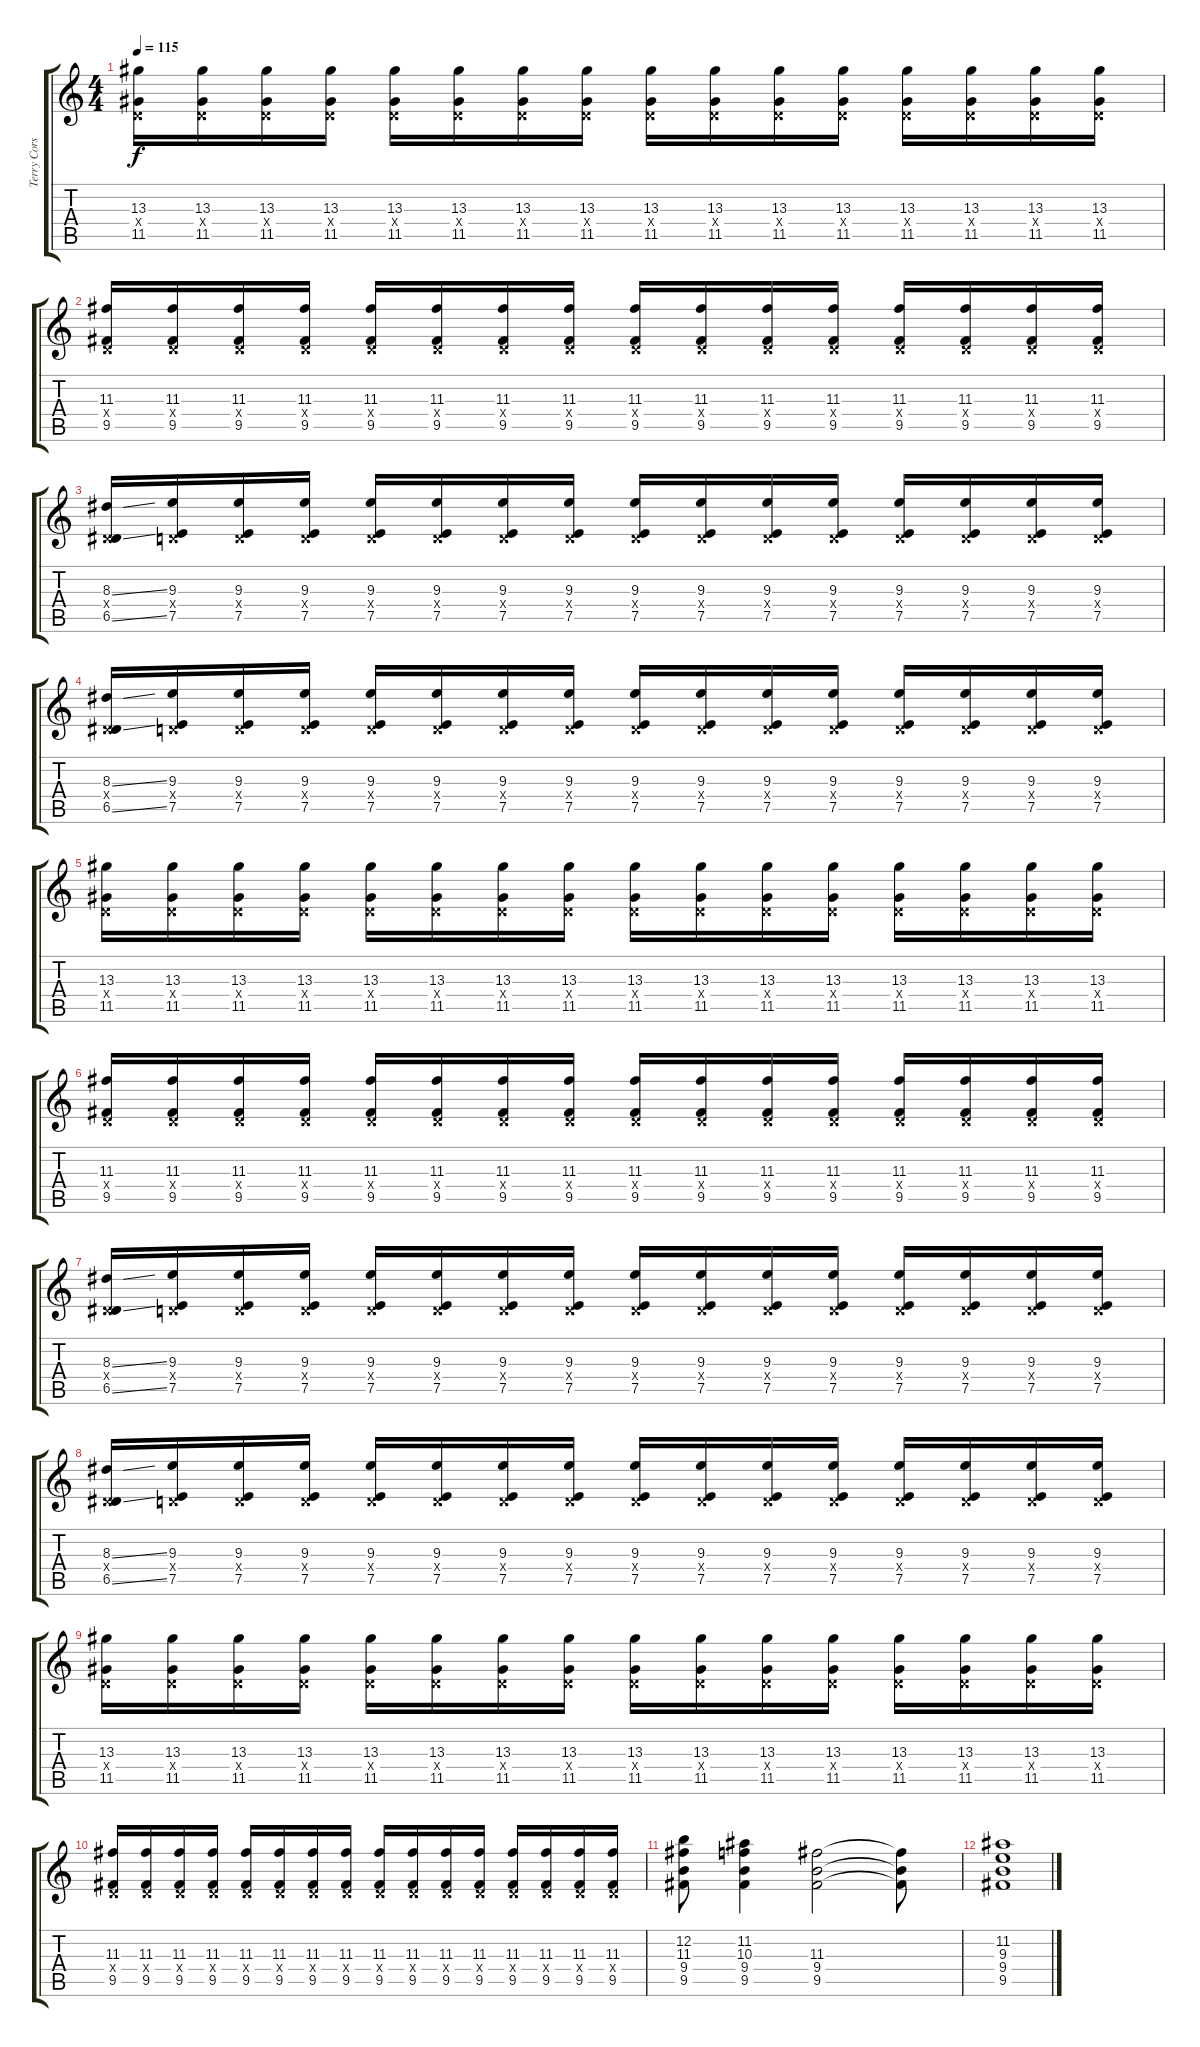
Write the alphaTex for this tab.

\track ("Terry Corso" "Terry Cors") {instrument overdrivenguitar}
\staff {score tabs}
\tuning (E4 B3 G3 D3 A2 E2) {hide}
\ts (4 4)
\tempo 115
\clef g2
\ks c
(13.3 0.4{x} 11.5).16{dy f} (13.3 0.4{x} 11.5).16 (13.3 0.4{x} 11.5).16 (13.3 0.4{x} 11.5).16 (13.3 0.4{x} 11.5).16 (13.3 0.4{x} 11.5).16 (13.3 0.4{x} 11.5).16 (13.3 0.4{x} 11.5).16 (13.3 0.4{x} 11.5).16 (13.3 0.4{x} 11.5).16 (13.3 0.4{x} 11.5).16 (13.3 0.4{x} 11.5).16 (13.3 0.4{x} 11.5).16 (13.3 0.4{x} 11.5).16 (13.3 0.4{x} 11.5).16 (13.3 0.4{x} 11.5).16 |
(11.3 0.4{x} 9.5).16 (11.3 0.4{x} 9.5).16 (11.3 0.4{x} 9.5).16 (11.3 0.4{x} 9.5).16 (11.3 0.4{x} 9.5).16 (11.3 0.4{x} 9.5).16 (11.3 0.4{x} 9.5).16 (11.3 0.4{x} 9.5).16 (11.3 0.4{x} 9.5).16 (11.3 0.4{x} 9.5).16 (11.3 0.4{x} 9.5).16 (11.3 0.4{x} 9.5).16 (11.3 0.4{x} 9.5).16 (11.3 0.4{x} 9.5).16 (11.3 0.4{x} 9.5).16 (11.3 0.4{x} 9.5).16 |
(8.3{ss} 0.4{x} 6.5{ss}).16 (9.3 0.4{x} 7.5).16 (9.3 0.4{x} 7.5).16 (9.3 0.4{x} 7.5).16 (9.3 0.4{x} 7.5).16 (9.3 0.4{x} 7.5).16 (9.3 0.4{x} 7.5).16 (9.3 0.4{x} 7.5).16 (9.3 0.4{x} 7.5).16 (9.3 0.4{x} 7.5).16 (9.3 0.4{x} 7.5).16 (9.3 0.4{x} 7.5).16 (9.3 0.4{x} 7.5).16 (9.3 0.4{x} 7.5).16 (9.3 0.4{x} 7.5).16 (9.3 0.4{x} 7.5).16 |
(8.3{ss} 0.4{x} 6.5{ss}).16 (9.3 0.4{x} 7.5).16 (9.3 0.4{x} 7.5).16 (9.3 0.4{x} 7.5).16 (9.3 0.4{x} 7.5).16 (9.3 0.4{x} 7.5).16 (9.3 0.4{x} 7.5).16 (9.3 0.4{x} 7.5).16 (9.3 0.4{x} 7.5).16 (9.3 0.4{x} 7.5).16 (9.3 0.4{x} 7.5).16 (9.3 0.4{x} 7.5).16 (9.3 0.4{x} 7.5).16 (9.3 0.4{x} 7.5).16 (9.3 0.4{x} 7.5).16 (9.3 0.4{x} 7.5).16 |
(13.3 0.4{x} 11.5).16 (13.3 0.4{x} 11.5).16 (13.3 0.4{x} 11.5).16 (13.3 0.4{x} 11.5).16 (13.3 0.4{x} 11.5).16 (13.3 0.4{x} 11.5).16 (13.3 0.4{x} 11.5).16 (13.3 0.4{x} 11.5).16 (13.3 0.4{x} 11.5).16 (13.3 0.4{x} 11.5).16 (13.3 0.4{x} 11.5).16 (13.3 0.4{x} 11.5).16 (13.3 0.4{x} 11.5).16 (13.3 0.4{x} 11.5).16 (13.3 0.4{x} 11.5).16 (13.3 0.4{x} 11.5).16 |
(11.3 0.4{x} 9.5).16 (11.3 0.4{x} 9.5).16 (11.3 0.4{x} 9.5).16 (11.3 0.4{x} 9.5).16 (11.3 0.4{x} 9.5).16 (11.3 0.4{x} 9.5).16 (11.3 0.4{x} 9.5).16 (11.3 0.4{x} 9.5).16 (11.3 0.4{x} 9.5).16 (11.3 0.4{x} 9.5).16 (11.3 0.4{x} 9.5).16 (11.3 0.4{x} 9.5).16 (11.3 0.4{x} 9.5).16 (11.3 0.4{x} 9.5).16 (11.3 0.4{x} 9.5).16 (11.3 0.4{x} 9.5).16 |
(8.3{ss} 0.4{x} 6.5{ss}).16 (9.3 0.4{x} 7.5).16 (9.3 0.4{x} 7.5).16 (9.3 0.4{x} 7.5).16 (9.3 0.4{x} 7.5).16 (9.3 0.4{x} 7.5).16 (9.3 0.4{x} 7.5).16 (9.3 0.4{x} 7.5).16 (9.3 0.4{x} 7.5).16 (9.3 0.4{x} 7.5).16 (9.3 0.4{x} 7.5).16 (9.3 0.4{x} 7.5).16 (9.3 0.4{x} 7.5).16 (9.3 0.4{x} 7.5).16 (9.3 0.4{x} 7.5).16 (9.3 0.4{x} 7.5).16 |
(8.3{ss} 0.4{x} 6.5{ss}).16 (9.3 0.4{x} 7.5).16 (9.3 0.4{x} 7.5).16 (9.3 0.4{x} 7.5).16 (9.3 0.4{x} 7.5).16 (9.3 0.4{x} 7.5).16 (9.3 0.4{x} 7.5).16 (9.3 0.4{x} 7.5).16 (9.3 0.4{x} 7.5).16 (9.3 0.4{x} 7.5).16 (9.3 0.4{x} 7.5).16 (9.3 0.4{x} 7.5).16 (9.3 0.4{x} 7.5).16 (9.3 0.4{x} 7.5).16 (9.3 0.4{x} 7.5).16 (9.3 0.4{x} 7.5).16 |
(13.3 0.4{x} 11.5).16 (13.3 0.4{x} 11.5).16 (13.3 0.4{x} 11.5).16 (13.3 0.4{x} 11.5).16 (13.3 0.4{x} 11.5).16 (13.3 0.4{x} 11.5).16 (13.3 0.4{x} 11.5).16 (13.3 0.4{x} 11.5).16 (13.3 0.4{x} 11.5).16 (13.3 0.4{x} 11.5).16 (13.3 0.4{x} 11.5).16 (13.3 0.4{x} 11.5).16 (13.3 0.4{x} 11.5).16 (13.3 0.4{x} 11.5).16 (13.3 0.4{x} 11.5).16 (13.3 0.4{x} 11.5).16 |
(11.3 0.4{x} 9.5).16 (11.3 0.4{x} 9.5).16 (11.3 0.4{x} 9.5).16 (11.3 0.4{x} 9.5).16 (11.3 0.4{x} 9.5).16 (11.3 0.4{x} 9.5).16 (11.3 0.4{x} 9.5).16 (11.3 0.4{x} 9.5).16 (11.3 0.4{x} 9.5).16 (11.3 0.4{x} 9.5).16 (11.3 0.4{x} 9.5).16 (11.3 0.4{x} 9.5).16 (11.3 0.4{x} 9.5).16 (11.3 0.4{x} 9.5).16 (11.3 0.4{x} 9.5).16 (11.3 0.4{x} 9.5).16 |
(12.2 11.3 9.4 9.5).8 (11.2 10.3 9.4 9.5).4 (11.3 9.4 9.5).2 (11.3{t} 9.4{t} 9.5{t}).8 |
(11.2 9.3 9.4 9.5).1
